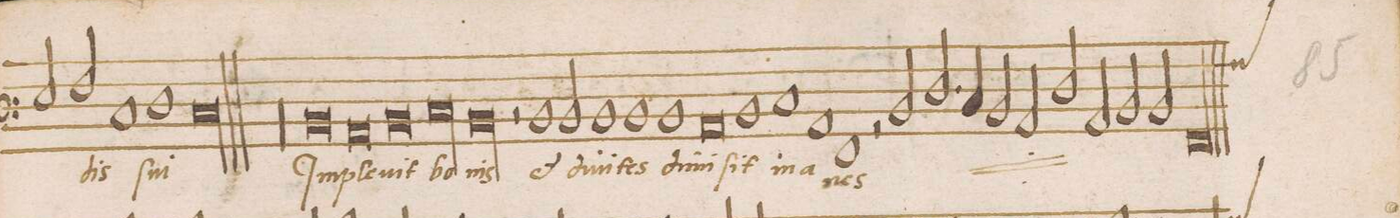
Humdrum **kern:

**kern	**text
*I"BASVS	*
*clefF3	*
*k[]	*
*met(C|)	*
*M2/1	*
2G/	.
2A/	-dis
=55	=55
1E	ſu-
1F	-i
=56	=56
0E	.
=57||	=57||
*yyM2/1	*
0r	.
=58	=58
0r	.
=59	=59
0D	Im-
=60	=60
0C	-ple-
=61	=61
0D	-vit
=62	=62
00E	bo-
=63	=63
=64	=64
00D	-nis
=65	=65
=66	=66
2r	.
1D	et
2D/	di-
=67	=67
1D	-vi-
1D	-tes
=68	=68
1D	di-
0C	-mi-
=69	=69
1D	-ſit
=70	=70
1E	i-
1C	-na-
=71	=71
1AA	-nes
2r	.
*	*ij
2D/	ed
=72	=72
2.F/	di-
4E/	-vi-
2D/	-tes
2C/	di-
=73	=73
2F/	-mi-
2C/	-sit
2D/	i-
2D/	-na-
=74	=74
00AA	-nes
*	*Xij
=75	=75
*custos:F	*
=76||	=76||
*yyM2/1	*
*-	*-
